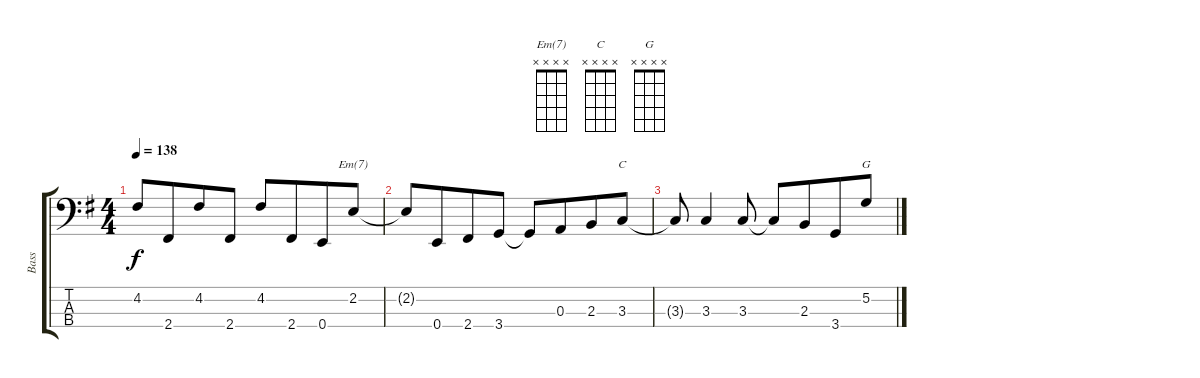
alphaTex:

\track ("Bass" "Bass") {instrument electricbassfinger}
\staff {score tabs}
\tuning (G2 D2 A1 E1) {hide}
\chord ("Em(7)" x x x x)
\chord ("C" x x x x)
\chord ("G" x x x x)
\ts (4 4)
\tempo 138
\clef f4
\ks g
4.2{t}.8{dy f} 2.4.8{beam merge} 4.2.8 2.4.8{beam split} 4.2.8 2.4.8{beam merge} 0.4.8 2.2.8{ch "Em(7)"} |
2.2{t}.8 0.4.8{beam merge} 2.4.8 3.4.8 3.4{t}.8 0.3.8{beam merge} 2.3.8 3.3.8{ch "C"} |
3.3{t}.8 3.3.4 3.3.8{beam split} 3.3{t}.8{beam Up} 2.3.8{beam Up beam merge} 3.4.8{beam Up} 5.2.8{ch "G" beam Up}
